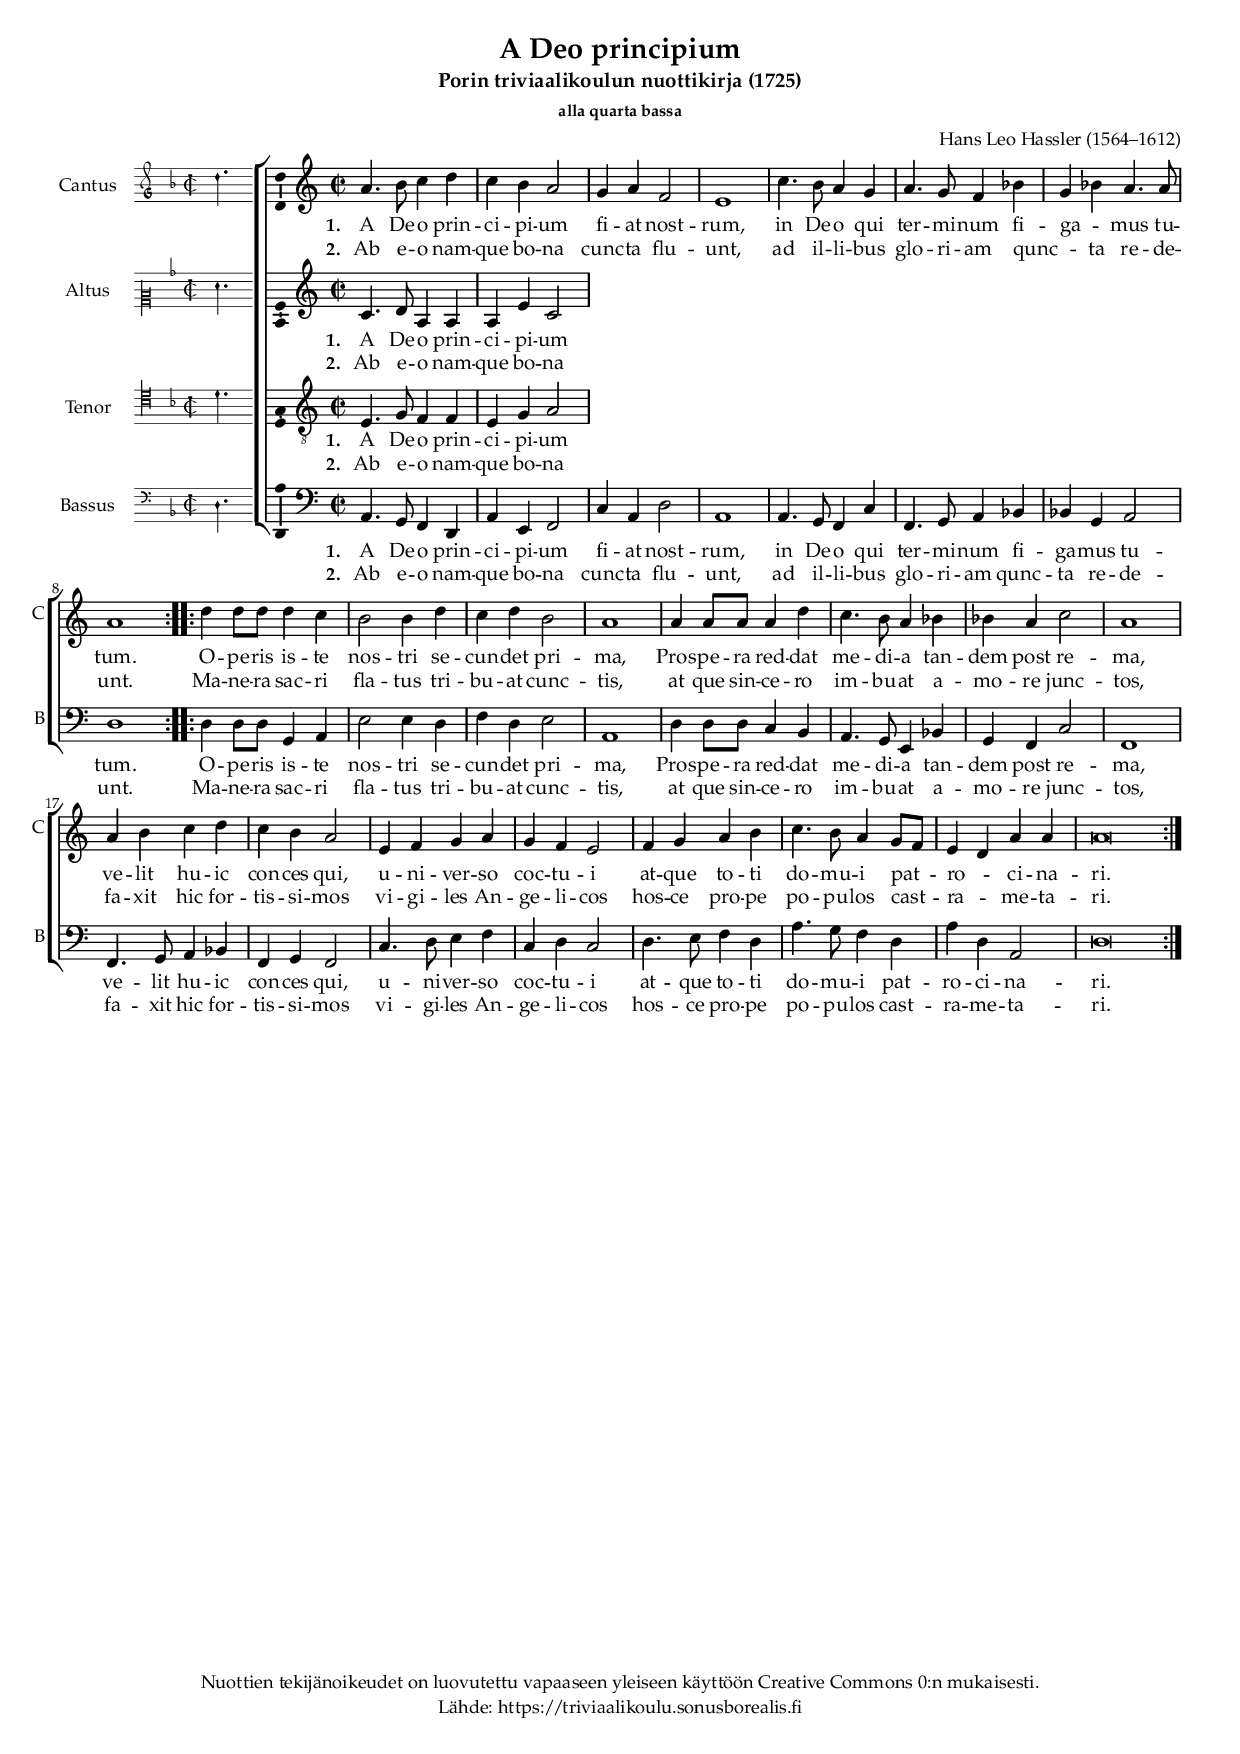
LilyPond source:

\version "2.20.0"
\include "suomi.ly"

#(set-global-staff-size 16)

global = {
%  \numericTimeSignature
  \time 2/2
%	\set Timing.measureLength = #(ly:make-moment 4/2)
%  \autoBeamOff
  \key a \minor
  \set Staff.midiInstrument = #"voice oohs"
}


SopranoMusic = \relative c'' {
	\set Staff.instrumentName = #"Cantus"
	\set Staff.shortInstrumentName = "C"

	\incipit { \clef "mensural-g" \key d \minor \time 2/2 d''4. }

	\repeat volta 2 {
		a4. h8 c4 d | c h a2 | g4 a f2 | e1 |
		c'4. h8 a4 g | a4. g8 f4 b | g b a4. a8 | a1 |
	}
	\repeat volta 2 {
		d4 d8 d d4 c | h2 h4 d | c d h2 | a1 |
		a4 a8 a a4 d | c4. h8 a4 b |
% p2
		b a c2 | a1 |
		a4 h c d | c h a2 | e4 f g a | g f e2 |
		f4 g a h | c4. h8 a4 g8 f | e4 d a' a |
		\time 4/2
		\once \override Staff.TimeSignature.break-visibility = ##(#t #f #t)
		a\breve
	}
}

stanzaOneLyrics = \lyricmode {
	\set stanza = #"1. "
	A De -- o prin -- ci -- pi -- um fi -- at nost -- rum,
	in De -- o qui ter -- mi -- num fi -- ga -- _ mus tu -- tum.
	O -- pe -- ris is -- te nos -- tri se -- cun -- det pri -- ma,
	Pros -- pe -- ra red -- dat me -- di -- a tan -- dem post re -- ma,
	ve -- lit hu -- ic con -- ces qui, u -- ni -- ver -- so coc -- tu -- i
	at -- que to -- ti do -- mu -- i pat -- _ ro -- _ ci -- na -- ri.
}

stanzaTwoLyrics = \lyricmode {
	\set stanza = #"2. "
	Ab e -- o nam -- que bo -- na cunc -- ta flu -- unt,
	ad il -- li -- bus glo -- ri -- am qunc -- _ ta re -- de -- unt.
	Ma -- ne -- ra sac -- ri fla -- tus tri -- bu -- at cunc -- tis,
	at que sin -- ce -- ro im -- bu -- at a -- mo -- re junc -- tos,
	fa -- xit hic for -- tis -- si -- mos vi -- gi -- les An -- ge -- li -- cos
	hos -- ce pro -- pe po -- pu -- los cast -- _ ra -- _ me -- ta -- ri.
}

AltoMusic = \relative c' {
	\set Staff.instrumentName = #"Altus"
	\set Staff.shortInstrumentName = "A"

	\incipit { 
		\clef "mensural-c2"
		\override Staff.KeySignature.flat-positions = #'((0 . 5))
		\key d 
		\minor 
		\time 2/2 
		f'4.
	}

	c4. d8 a4 a | a e' c2 |
%  \time 4/2
%  \once \override Staff.TimeSignature.break-visibility = ##(#t #f #t)
%  d\breve\fermata
}

TenoreMusic = \relative c {
	\set Staff.instrumentName = #"Tenor"
	\set Staff.shortInstrumentName = "T"

	\incipit { \clef "mensural-c4" \key d \minor \time 2/2 d'4. }

	\clef "treble_8"
	e4. g8 f4 f | e g a2 |
%  \time 4/2
%  \once \override Staff.TimeSignature.break-visibility = ##(#t #f #t)
%  g\breve\fermata
}

BassMusic = \relative c {
	\set Staff.instrumentName = #"Bassus"
	\set Staff.shortInstrumentName = "B"

	\incipit { \clef "mensural-f" \key d \minor \time 2/2 d4. }

	\clef bass
	\repeat volta 2 {
		a4. g8 f4 d | a' e f2 | c'4 a d2 | a1 |
		a4. g8 f4 c' | f,4. g8 a4 b | b g a2 | d1 |
	}
	\repeat volta 2 {
		d4 d8 d g,4 a | e'2 e4 d f d e2 | a,1 |
		d4 d8 d c4 h | a4. g8 e4 b' |
% p2
		g f c'2 | f,1 |
		f4. g8 a4 b | f g f2 | c'4. d8 e4 f | c d c2 |
		d4. e8 f4 d | a'4. g8 f4 d | a' d, a2 |
		\time 4/2
		\once \override Staff.TimeSignature.break-visibility = ##(#t #f #t)
		d\breve
	}
}

stanzaOneLyricsBass = \lyricmode {
	\set stanza = #"1. "
	A De -- o prin -- ci -- pi -- um fi -- at nost -- rum,
	in De -- o qui ter -- mi -- num fi -- ga -- mus tu -- tum.
	O -- pe -- ris is -- te nos -- tri se -- cun -- det pri -- ma,
	Pros -- pe -- ra red -- dat me -- di -- a tan -- dem post re -- ma,
	ve -- lit hu -- ic con -- ces qui, u -- ni -- ver -- so coc -- tu -- i
	at -- que to -- ti do -- mu -- i pat -- ro -- ci -- na -- ri.
}

stanzaTwoLyricsBass = \lyricmode {
	\set stanza = #"2. "
	Ab e -- o nam -- que bo -- na cunc -- ta flu -- unt,
	ad il -- li -- bus glo -- ri -- am qunc -- ta re -- de -- unt.
	Ma -- ne -- ra sac -- ri fla -- tus tri -- bu -- at cunc -- tis,
	at que sin -- ce -- ro im -- bu -- at a -- mo -- re junc -- tos,
	fa -- xit hic for -- tis -- si -- mos vi -- gi -- les An -- ge -- li -- cos
	hos -- ce pro -- pe po -- pu -- los cast -- ra -- me -- ta -- ri.
}


\include "a-deo-principium.header.ily"


\score {
  \new ChoirStaff <<
    \new Staff <<
      \new Voice = "Soprano" {
		    \global
        \SopranoMusic
      }
     \new Lyrics \lyricsto "Soprano" {
       \stanzaOneLyrics
     }
     \new Lyrics \lyricsto "Soprano" {
       \stanzaTwoLyrics
     }
    >>
    \new Staff <<
      \new Voice = "Alto" {
        \global
        \AltoMusic
      }
     \new Lyrics \lyricsto "Alto" {
       \stanzaOneLyrics
     }
     \new Lyrics \lyricsto "Alto" {
       \stanzaTwoLyrics
     }
    >>
    \new Staff <<
      \new Voice = "Tenore" {
        \global
        \TenoreMusic
      }
      \new Lyrics \lyricsto "Tenore" {
       \stanzaOneLyrics
      }
      \new Lyrics \lyricsto "Tenore" {
       \stanzaTwoLyrics
      }
    >>
    \new Staff <<
      \new Voice = "Bass" {
        \global
        \BassMusic
      }
      \new Lyrics \lyricsto "Bass" {
       \stanzaOneLyricsBass
      }
      \new Lyrics \lyricsto "Bass" {
       \stanzaTwoLyricsBass
      }
    >>
  >>
  \midi {
    \tempo 4 = 120
  }
  \layout {
    \context {
      \Voice
      \consists "Ambitus_engraver"
    }
    indent = 3.5\cm
    incipit-width = 2\cm
    \context {
     \Staff \RemoveEmptyStaves
   }
    \context {
     \Score
     \override VerticalAxisGroup.remove-first = ##t
    }
  }
}
